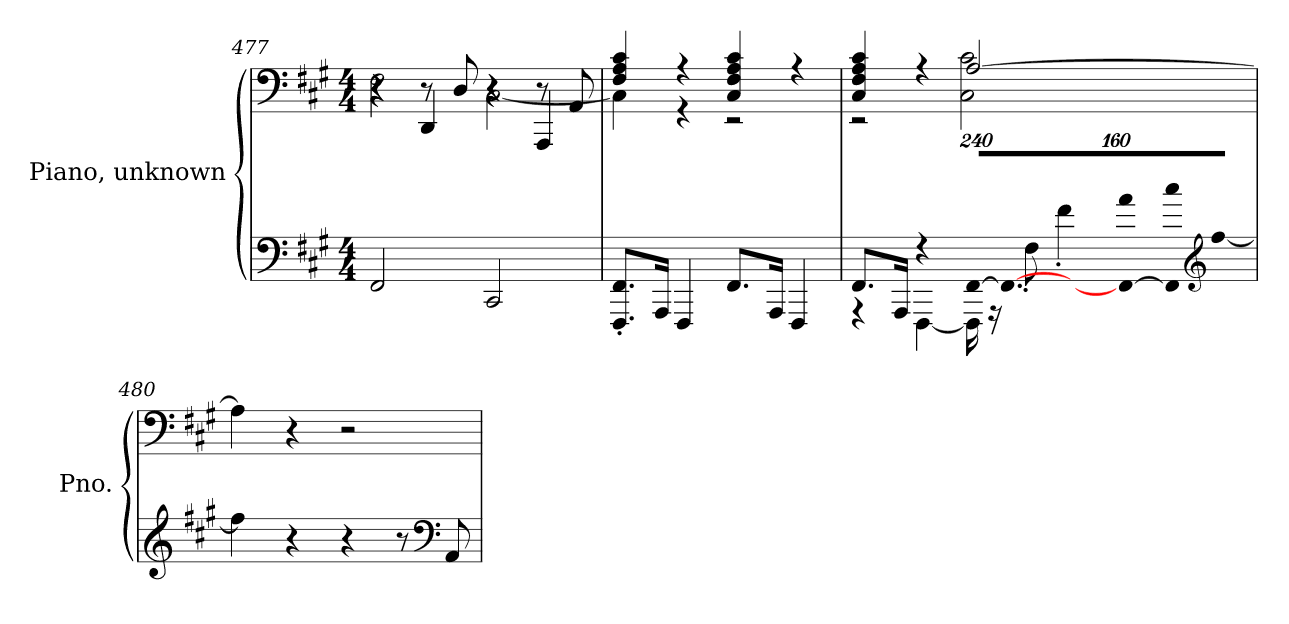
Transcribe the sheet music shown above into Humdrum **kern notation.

**kern	**kern
*part1	*part1
*staff2	*staff1
*I"Piano, unknown	*
*I'Pno.	*
*clefF4	*clefF4
*k[f#c#g#]	*k[f#c#g#]
*M4/4	*M4/4
=477	=477
*	*^
*	*	*^
2FF#/	4r	2F#\	4r
.	8r	.	4DD/
.	8D/	.	.
2CC#/	4r	[2C#\	4r
.	8r	.	4AAA/
.	8AA/	.	.
*	*	*v	*v
=478	=478	=478
8.FFF#/' 8.FF#/'L	4F#/ 4A/ 4c#/	4C#\]
16AAA/Jk	.	.
4FFF#/	4r	4r
8.FF#/L	4C#/ 4F#/ 4A/ 4c#/	2r
16AAA/Jk	.	.
4FFF#/	4r	.
!!LO:LB:g=z	!!
=479	=479	=479
*^	*	*
8.FF#/L	4r	4C#/ 4F#/ 4A/ 4c#/	2r
16AAA/Jk	.	.	.
4r	[4FFF#\	4r	.
*Xbrackettup	*	*	*
!LO:N:vis=16	!	!	!
[1920%137FF#/KL	16FFF#\]	[2A/	2C#\ 2c#\
.	16r	.	.
!LO:N:vis=8.	!	!	!
640%137FF#/_	.	.	.
.	8F#'\	.	.
.	4f#'\	.	.
1920ryy	.	.	.
!LO:N:vis=16	!	!	!
1920%137FF#/_ 1920%137a/L	.	.	.
!LO:N:vis=16	!	!	!
1920%137FF#/] 1920%137cc#/	.	.	.
*clefG2	*	*	*
!LO:N:vis=16	!	!	!
[1920%137ff#/JJ	.	.	.
*v	*v	*	*
*	*v	*v
=480	=480
4ff#\]	4A\]
4r	4r
4r	2r
8r	.
*clefF4	*
8AA/	.
=	=
*-	*-
